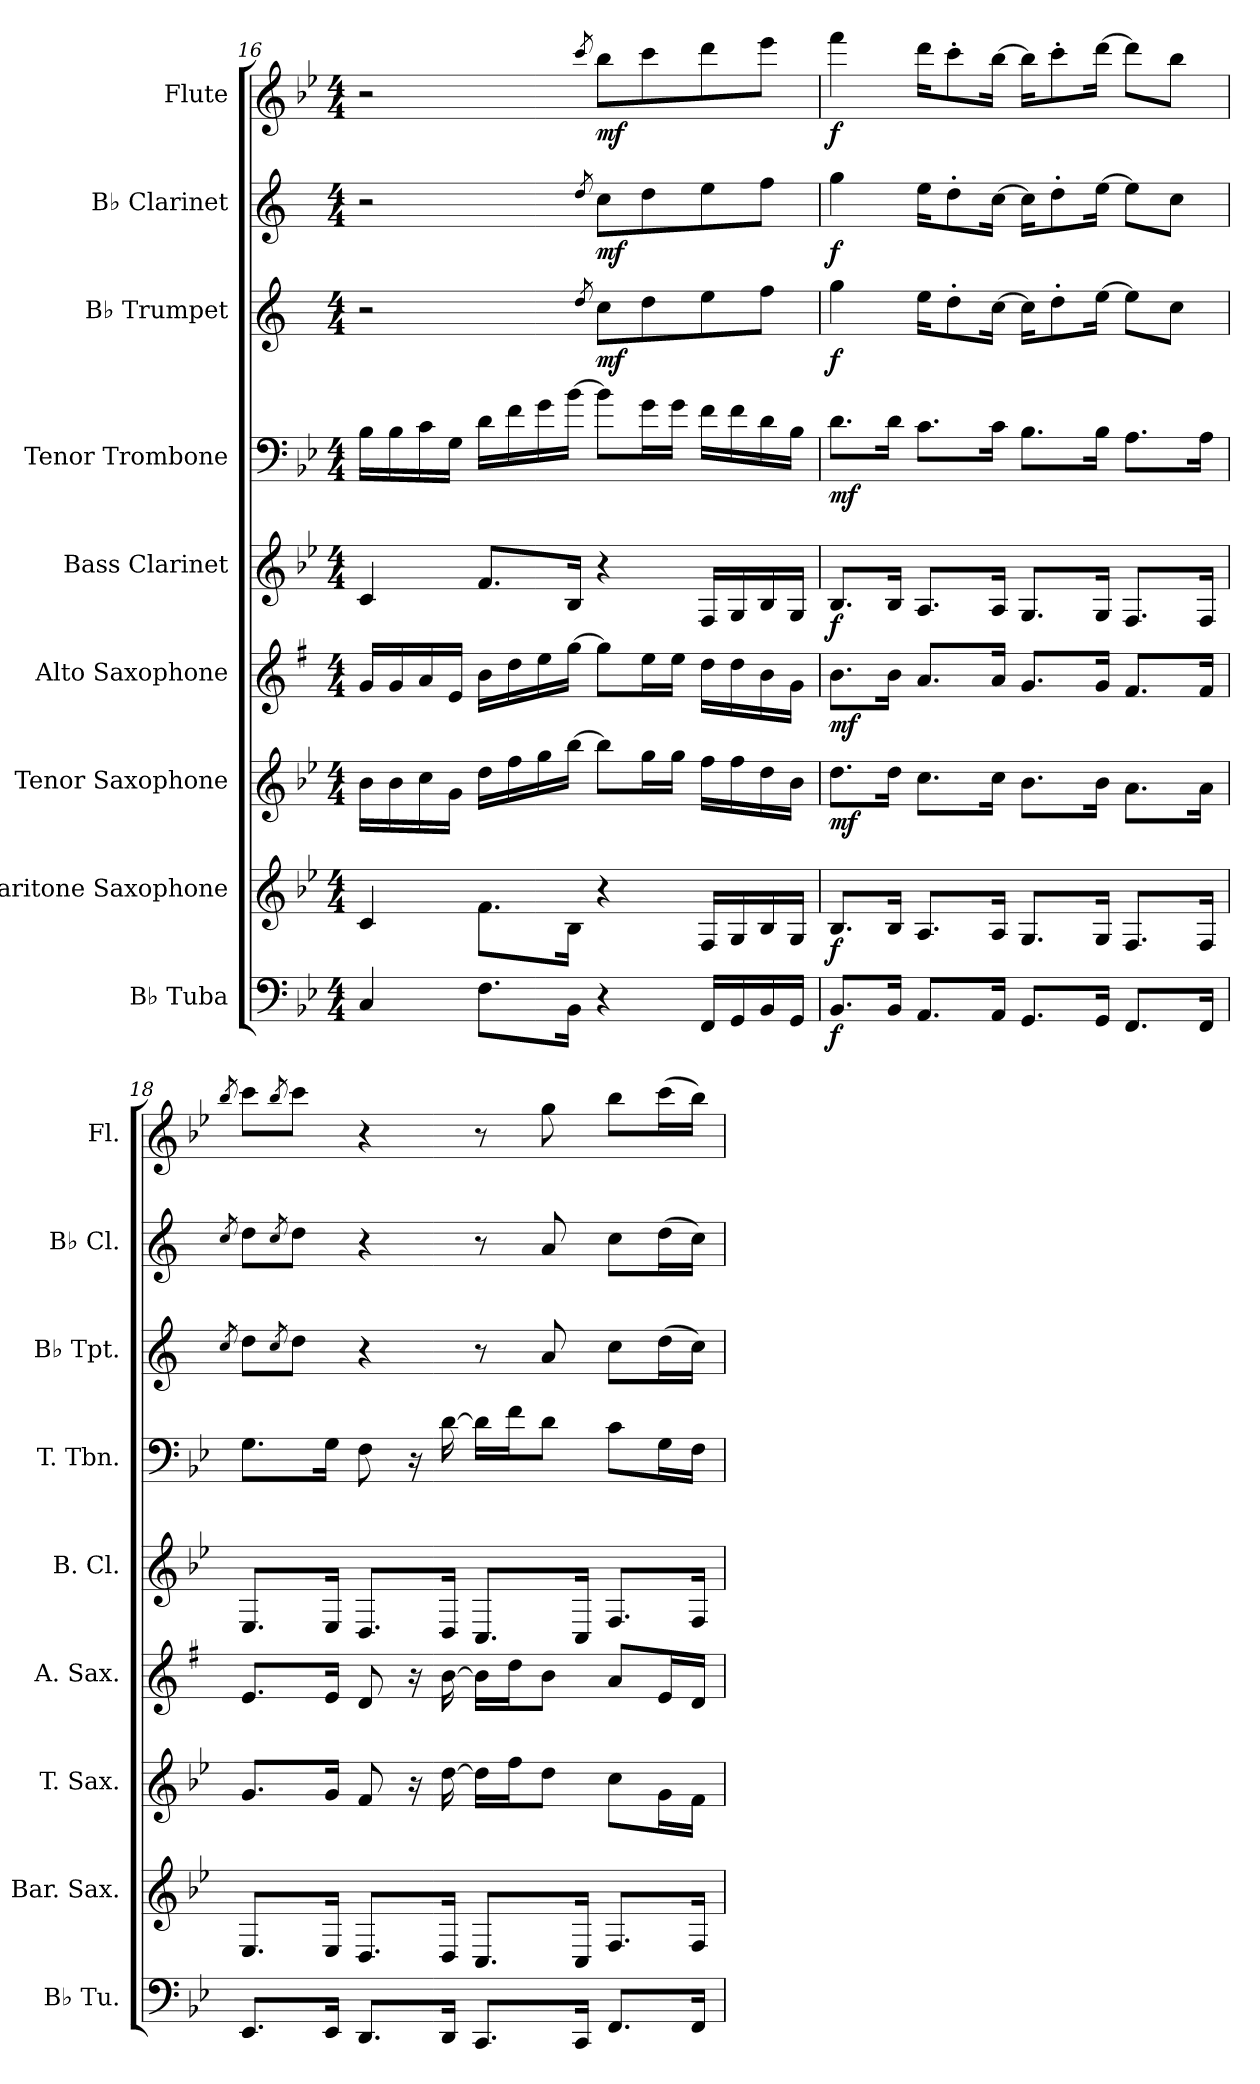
**kern	**dynam	**kern	**dynam	**kern	**dynam	**kern	**dynam	**kern	**dynam	**kern	**dynam	**kern	**dynam	**kern	**dynam	**kern	**dynam
*part9	*part9	*part8	*part8	*part7	*part7	*part6	*part6	*part5	*part5	*part4	*part4	*part3	*part3	*part2	*part2	*part1	*part1
*staff9	*staff9	*staff8	*staff8	*staff7	*staff7	*staff6	*staff6	*staff5	*staff5	*staff4	*staff4	*staff3	*staff3	*staff2	*staff2	*staff1	*staff1
*I"B♭ Tuba	*	*I"Baritone Saxophone	*	*I"Tenor Saxophone	*	*I"Alto Saxophone	*	*I"Bass Clarinet	*	*I"Tenor Trombone	*	*I"B♭ Trumpet	*	*I"B♭ Clarinet	*	*I"Flute	*
*I'B♭ Tu.	*	*I'Bar. Sax.	*	*I'T. Sax.	*	*I'A. Sax.	*	*I'B. Cl.	*	*I'T. Tbn.	*	*I'B♭ Tpt.	*	*I'B♭ Cl.	*	*I'Fl.	*
*clefF4	*	*clefG2	*	*clefG2	*	*clefG2	*	*clefG2	*	*clefF4	*	*clefG2	*	*clefG2	*	*clefG2	*
*	*	*ITrd12c21	*	*ITrd8c14	*	*ITrd5c9	*	*ITrd8c14	*	*	*	*ITrd1c2	*	*ITrd1c2	*	*	*
*k[b-e-]	*	*k[b-e-]	*	*k[b-e-]	*	*k[b-e-]	*	*k[b-e-]	*	*k[b-e-]	*	*k[b-e-]	*	*k[b-e-]	*	*k[b-e-]	*
*M4/4	*	*M4/4	*	*M4/4	*	*M4/4	*	*M4/4	*	*M4/4	*	*M4/4	*	*M4/4	*	*M4/4	*
=16	=16	=16	=16	=16	=16	=16	=16	=16	=16	=16	=16	=16	=16	=16	=16	=16	=16
4C/	.	4C/	.	16B-\LL	.	16B-/LL	.	4C/	.	16B-\LL	.	2r	.	2r	.	2r	.
.	.	.	.	16B-\	.	16B-/	.	.	.	16B-\	.	.	.	.	.	.	.
.	.	.	.	16c\	.	16c/	.	.	.	16c\	.	.	.	.	.	.	.
.	.	.	.	16G\JJ	.	16G/JJ	.	.	.	16G\JJ	.	.	.	.	.	.	.
8.F\L	.	8.F\L	.	16d\LL	.	16d\LL	.	8.F/L	.	16d\LL	.	.	.	.	.	.	.
.	.	.	.	16f\	.	16f\	.	.	.	16f\	.	.	.	.	.	.	.
.	.	.	.	16g\	.	16g\	.	.	.	16g\	.	.	.	.	.	.	.
16BB-\Jk	.	16BB-\Jk	.	[16b-\JJ	.	[16b-\JJ	.	16BB-/Jk	.	[16b-\JJ	.	.	.	.	.	.	.
.	.	.	.	.	.	.	.	.	.	.	.	8qcc/	.	8qcc/	.	8qccc/	.
!	!	!	!	!	!	!	!	!	!	!	!	!	!LO:DY:b	!	!LO:DY:b	!	!LO:DY:b
4r	.	4r	.	8b-\L]	.	8b-\L]	.	4r	.	8b-\L]	.	8b-\L	mf	8b-\L	mf	8bb-\L	mf
.	.	.	.	16g\L	.	16g\L	.	.	.	16g\L	.	8cc\	.	8cc\	.	8ccc\	.
.	.	.	.	16g\JJ	.	16g\JJ	.	.	.	16g\JJ	.	.	.	.	.	.	.
16FF/LL	.	16FF/LL	.	16f\LL	.	16f\LL	.	16FF/LL	.	16f\LL	.	8dd\	.	8dd\	.	8ddd\	.
16GG/	.	16GG/	.	16f\	.	16f\	.	16GG/	.	16f\	.	.	.	.	.	.	.
16BB-/	.	16BB-/	.	16d\	.	16d\	.	16BB-/	.	16d\	.	8ee-\J	.	8ee-\J	.	8eee-\J	.
16GG/JJ	.	16GG/JJ	.	16B-\JJ	.	16B-\JJ	.	16GG/JJ	.	16B-\JJ	.	.	.	.	.	.	.
!!LO:PB:g=z
=17	=17	=17	=17	=17	=17	=17	=17	=17	=17	=17	=17	=17	=17	=17	=17	=17	=17
!	!LO:DY:b	!	!LO:DY:b	!	!LO:DY:b	!	!LO:DY:b	!	!LO:DY:b	!	!LO:DY:b	!	!LO:DY:b	!	!LO:DY:b	!	!LO:DY:b
8.BB-/L	f	8.BB-/L	f	8.d\L	mf	8.d\L	mf	8.BB-/L	f	8.d\L	mf	4ff\	f	4ff\	f	4fff\	f
16BB-/Jk	.	16BB-/Jk	.	16d\Jk	.	16d\Jk	.	16BB-/Jk	.	16d\Jk	.	.	.	.	.	.	.
8.AA/L	.	8.AA/L	.	8.c\L	.	8.c/L	.	8.AA/L	.	8.c\L	.	16dd\KL	.	16dd\KL	.	16ddd\KL	.
.	.	.	.	.	.	.	.	.	.	.	.	8cc'\	.	8cc'\	.	8ccc'\	.
16AA/Jk	.	16AA/Jk	.	16c\Jk	.	16c/Jk	.	16AA/Jk	.	16c\Jk	.	[16b-\Jk	.	[16b-\Jk	.	[16bb-\Jk	.
8.GG/L	.	8.GG/L	.	8.B-\L	.	8.B-/L	.	8.GG/L	.	8.B-\L	.	16b-\KL]	.	16b-\KL]	.	16bb-\KL]	.
.	.	.	.	.	.	.	.	.	.	.	.	8cc'\	.	8cc'\	.	8ccc'\	.
16GG/Jk	.	16GG/Jk	.	16B-\Jk	.	16B-/Jk	.	16GG/Jk	.	16B-\Jk	.	[16dd\Jk	.	[16dd\Jk	.	[16ddd\Jk	.
8.FF/L	.	8.FF/L	.	8.A\L	.	8.A/L	.	8.FF/L	.	8.A\L	.	8dd\L]	.	8dd\L]	.	8ddd\L]	.
.	.	.	.	.	.	.	.	.	.	.	.	8b-\J	.	8b-\J	.	8bb-\J	.
16FF/Jk	.	16FF/Jk	.	16A\Jk	.	16A/Jk	.	16FF/Jk	.	16A\Jk	.	.	.	.	.	.	.
=18	=18	=18	=18	=18	=18	=18	=18	=18	=18	=18	=18	=18	=18	=18	=18	=18	=18
.	.	.	.	.	.	.	.	.	.	.	.	8qb-/	.	8qb-/	.	8qbb-/	.
8.EE-/L	.	8.EE-/L	.	8.G/L	.	8.G/L	.	8.EE-/L	.	8.G\L	.	8cc\L	.	8cc\L	.	8ccc\L	.
.	.	.	.	.	.	.	.	.	.	.	.	8qb-/	.	8qb-/	.	8qbb-/	.
.	.	.	.	.	.	.	.	.	.	.	.	8cc\J	.	8cc\J	.	8ccc\J	.
16EE-/Jk	.	16EE-/Jk	.	16G/Jk	.	16G/Jk	.	16EE-/Jk	.	16G\Jk	.	.	.	.	.	.	.
8.DD/L	.	8.DD/L	.	8F/	.	8F/	.	8.DD/L	.	8F\	.	4r	.	4r	.	4r	.
.	.	.	.	16r	.	16r	.	.	.	16r	.	.	.	.	.	.	.
16DD/Jk	.	16DD/Jk	.	[16d\	.	[16d\	.	16DD/Jk	.	[16d\	.	.	.	.	.	.	.
8.CC/L	.	8.CC/L	.	16d\LL]	.	16d\LL]	.	8.CC/L	.	16d\LL]	.	8r	.	8r	.	8r	.
.	.	.	.	16f\J	.	16f\J	.	.	.	16f\J	.	.	.	.	.	.	.
.	.	.	.	8d\J	.	8d\J	.	.	.	8d\J	.	8g/	.	8g/	.	8gg\	.
16CC/Jk	.	16CC/Jk	.	.	.	.	.	16CC/Jk	.	.	.	.	.	.	.	.	.
8.FF/L	.	8.FF/L	.	8c\L	.	8c/L	.	8.FF/L	.	8c\L	.	8b-\L	.	8b-\L	.	8bb-\L	.
.	.	.	.	16G\L	.	16G/L	.	.	.	16G\L	.	(>16cc\L	.	(>16cc\L	.	(>16ccc\L	.
16FF/Jk	.	16FF/Jk	.	16F\JJ	.	16F/JJ	.	16FF/Jk	.	16F\JJ	.	16b-\JJ)	.	16b-\JJ)	.	16bb-\JJ)	.
=	=	=	=	=	=	=	=	=	=	=	=	=	=	=	=	=	=
*-	*-	*-	*-	*-	*-	*-	*-	*-	*-	*-	*-	*-	*-	*-	*-	*-	*-
